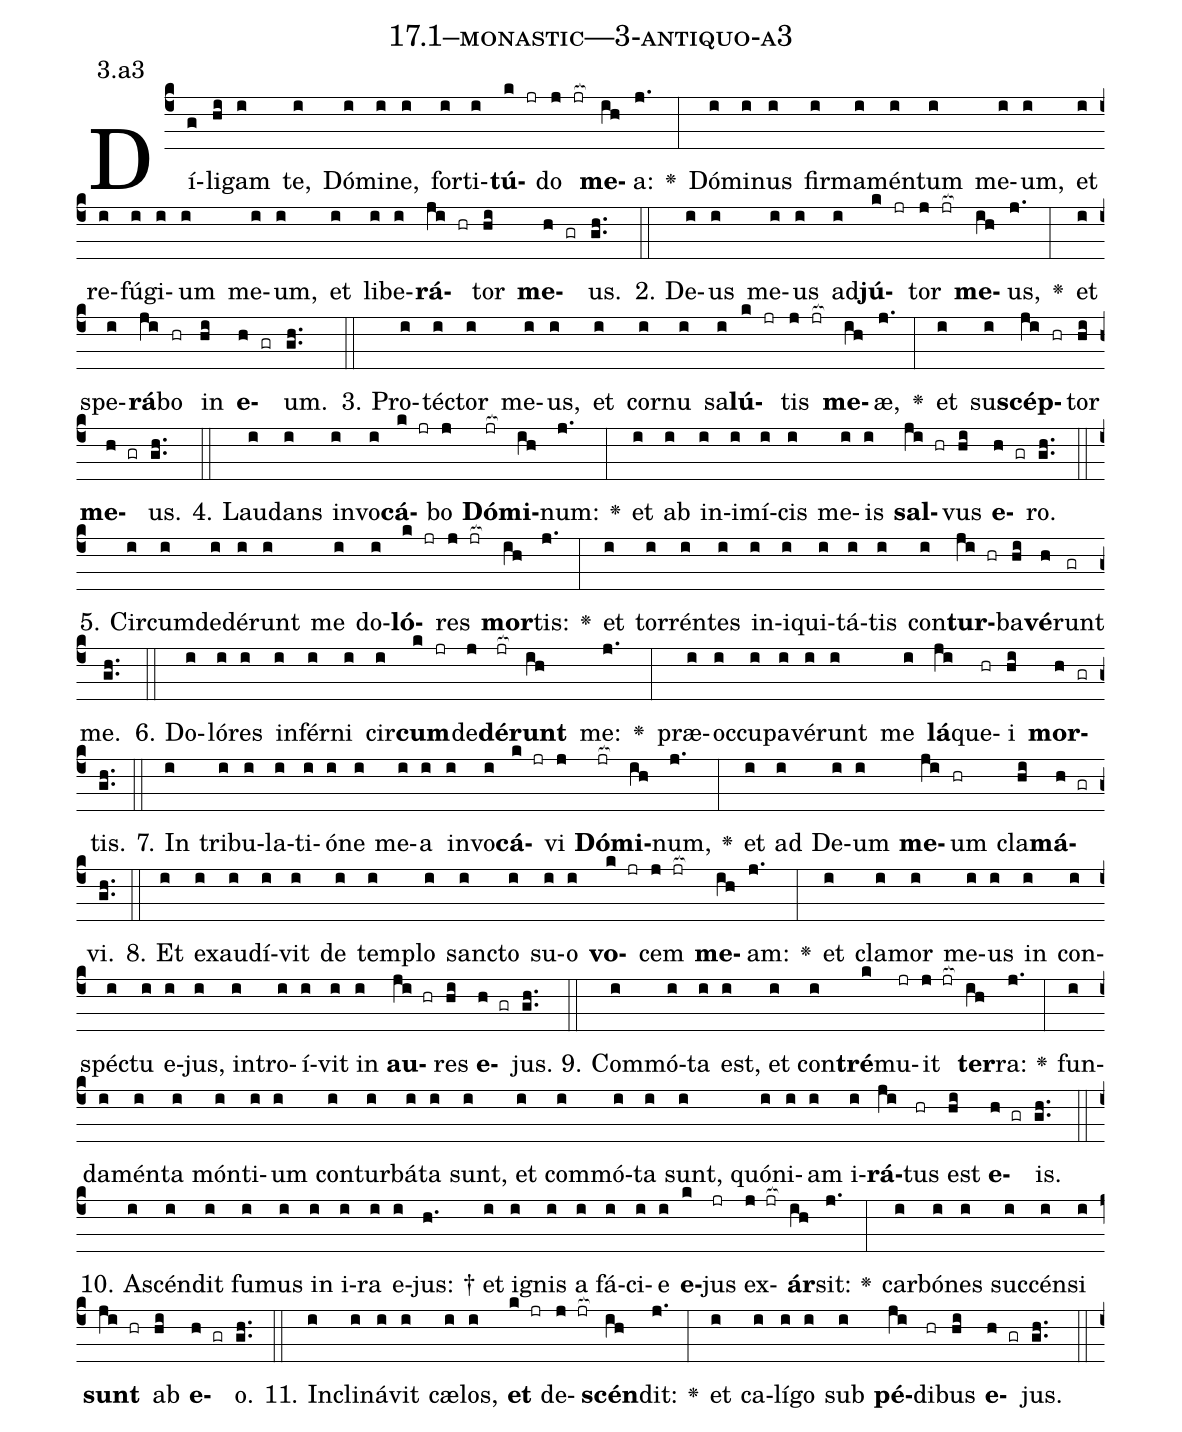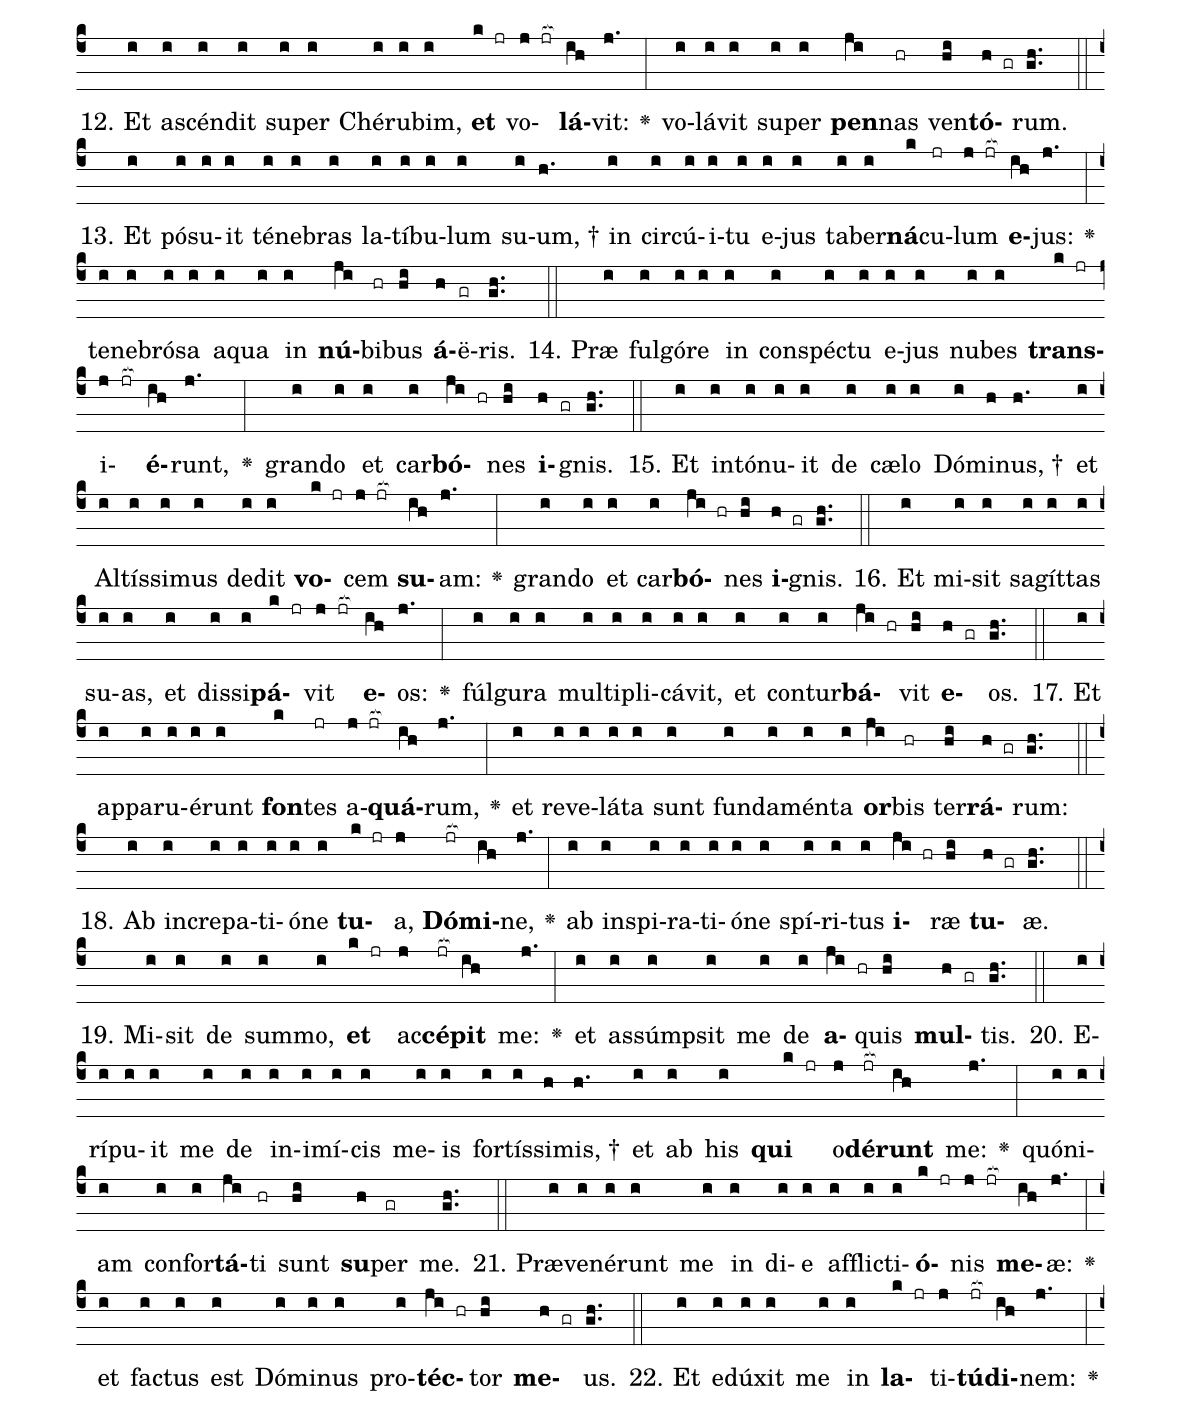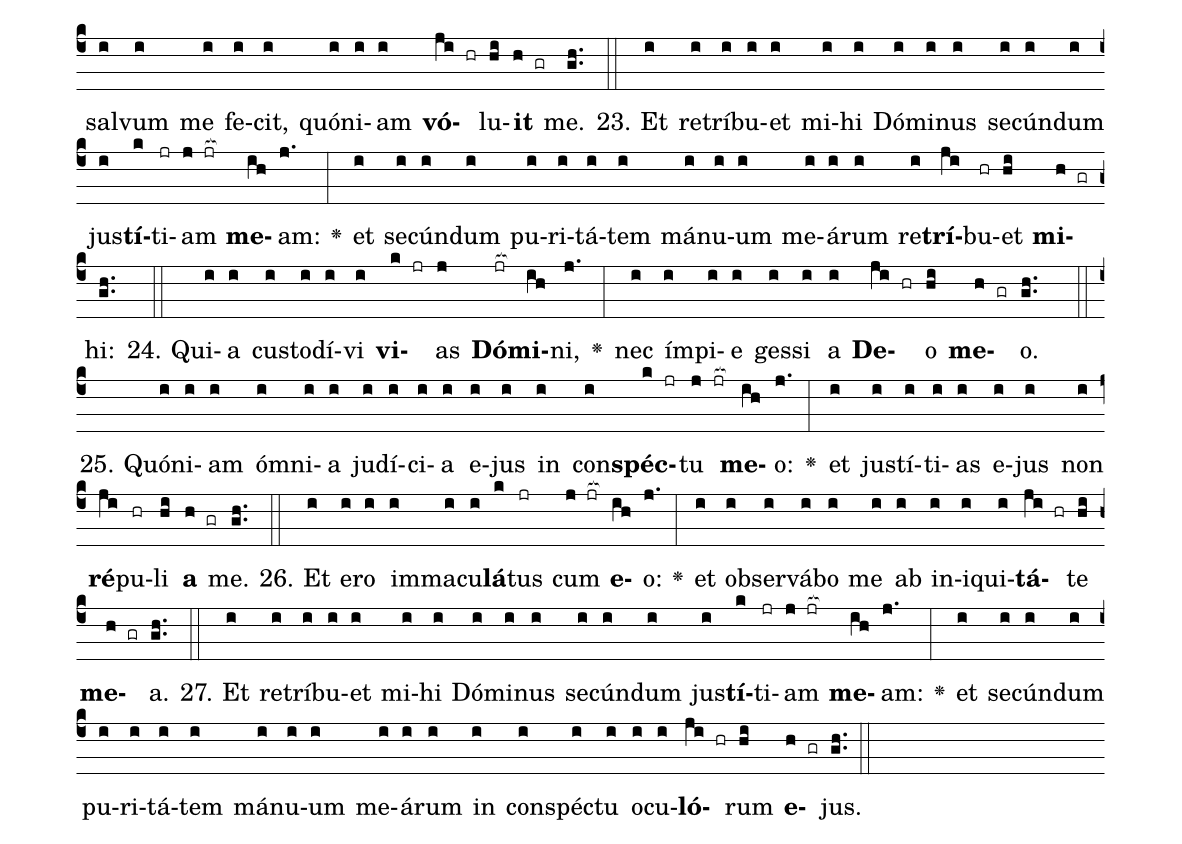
name: 17.1--monastic---3-antiquo-a3;
annotation: 3.a3;
%%
(c4)Dí(g)li(hi)gam(i) te,(i) Dó(i)mi(i)ne,(i) for(i)ti(i)<b>tú</b>(k jr)do(j jr[ocb:1{]) <b>me</b>(ih[ocb:0}])a:(j.) <v>\greheightstar</v>(:) Dó(i)mi(i)nus(i) fir(i)ma(i)mén(i)tum(i) me(i)um,(i) et(i) re(i)fú(i)gi(i)um(i) me(i)um,(i) et(i) li(i)be(i)<b>rá</b>(ji hr)tor(hi) <b>me</b>(h gr)us.(gh..) (::)
2. De(i)us(i) me(i)us(i) ad(i)<b>jú</b>(k jr)tor(j jr[ocb:1{]) <b>me</b>(ih[ocb:0}])us,(j.) <v>\greheightstar</v>(:) et(i) spe(i)<b>rá</b>(ji)bo(hr) in(hi) <b>e</b>(h gr)um.(gh..) (::)
3. Pro(i)téc(i)tor(i) me(i)us,(i) et(i) cor(i)nu(i) sa(i)<b>lú</b>(k jr)tis(j jr[ocb:1{]) <b>me</b>(ih[ocb:0}])æ,(j.) <v>\greheightstar</v>(:) et(i) su(i)<b>scép</b>(ji hr)tor(hi) <b>me</b>(h gr)us.(gh..) (::)
4. Lau(i)dans(i) in(i)vo(i)<b>cá</b>(k jr)bo(j) <b>Dó</b>(jr[ocb:1{])<b>mi</b>(ih[ocb:0}])num:(j.) <v>\greheightstar</v>(:) et(i) ab(i) in(i)i(i)mí(i)cis(i) me(i)is(i) <b>sal</b>(ji hr)vus(hi) <b>e</b>(h gr)ro.(gh..) (::)
5. Cir(i)cum(i)de(i)dé(i)runt(i) me(i) do(i)<b>ló</b>(k jr)res(j jr[ocb:1{]) <b>mor</b>(ih[ocb:0}])tis:(j.) <v>\greheightstar</v>(:) et(i) tor(i)rén(i)tes(i) in(i)i(i)qui(i)tá(i)tis(i) con(i)<b>tur</b>(ji hr)ba(hi)<b>vé</b>(h)runt(gr) me.(gh..) (::)
6. Do(i)ló(i)res(i) in(i)fér(i)ni(i) cir(i)<b>cum</b>(k jr)de(j)<b>dé</b>(jr[ocb:1{])<b>runt</b>(ih[ocb:0}]) me:(j.) <v>\greheightstar</v>(:) præ(i)oc(i)cu(i)pa(i)vé(i)runt(i) me(i) <b>lá</b>(ji)que(hr)i(hi) <b>mor</b>(h gr)tis.(gh..) (::)
7. In(i) tri(i)bu(i)la(i)ti(i)ó(i)ne(i) me(i)a(i) in(i)vo(i)<b>cá</b>(k jr)vi(j) <b>Dó</b>(jr[ocb:1{])<b>mi</b>(ih[ocb:0}])num,(j.) <v>\greheightstar</v>(:) et(i) ad(i) De(i)um(i) <b>me</b>(ji)um(hr) cla(hi)<b>má</b>(h gr)vi.(gh..) (::)
8. Et(i) ex(i)au(i)dí(i)vit(i) de(i) tem(i)plo(i) sanc(i)to(i) su(i)o(i) <b>vo</b>(k jr)cem(j jr[ocb:1{]) <b>me</b>(ih[ocb:0}])am:(j.) <v>\greheightstar</v>(:) et(i) cla(i)mor(i) me(i)us(i) in(i) con(i)spéc(i)tu(i) e(i)jus,(i) in(i)tro(i)í(i)vit(i) in(i) <b>au</b>(ji hr)res(hi) <b>e</b>(h gr)jus.(gh..) (::)
9. Com(i)mó(i)ta(i) est,(i) et(i) con(i)<b>tré</b>(k)mu(jr)it(j jr[ocb:1{]) <b>ter</b>(ih[ocb:0}])ra:(j.) <v>\greheightstar</v>(:) fun(i)da(i)mén(i)ta(i) món(i)ti(i)um(i) con(i)tur(i)bá(i)ta(i) sunt,(i) et(i) com(i)mó(i)ta(i) sunt,(i) quón(i)i(i)am(i) i(i)<b>rá</b>(ji)tus(hr) est(hi) <b>e</b>(h gr)is.(gh..) (::)
10. A(i)scén(i)dit(i) fu(i)mus(i) in(i) i(i)ra(i) e(i)jus: †(h.) et(i) i(i)gnis(i) a(i) fá(i)ci(i)e(i) <b>e</b>(k)jus(jr) ex(j jr[ocb:1{])<b>ár</b>(ih[ocb:0}])sit:(j.) <v>\greheightstar</v>(:) car(i)bó(i)nes(i) suc(i)cén(i)si(i) <b>sunt</b>(ji hr) ab(hi) <b>e</b>(h gr)o.(gh..) (::)
11. In(i)cli(i)ná(i)vit(i) cæ(i)los,(i) <b>et</b>(k jr) de(j jr[ocb:1{])<b>scén</b>(ih[ocb:0}])dit:(j.) <v>\greheightstar</v>(:) et(i) ca(i)lí(i)go(i) sub(i) <b>pé</b>(ji)di(hr)bus(hi) <b>e</b>(h gr)jus.(gh..) (::)
12. Et(i) a(i)scén(i)dit(i) su(i)per(i) Ché(i)ru(i)bim,(i) <b>et</b>(k jr) vo(j jr[ocb:1{])<b>lá</b>(ih[ocb:0}])vit:(j.) <v>\greheightstar</v>(:) vo(i)lá(i)vit(i) su(i)per(i) <b>pen</b>(ji)nas(hr) ven(hi)<b>tó</b>(h gr)rum.(gh..) (::)
13. Et(i) pó(i)su(i)it(i) té(i)ne(i)bras(i) la(i)tí(i)bu(i)lum(i) su(i)um, †(h.) in(i) cir(i)cú(i)i(i)tu(i) e(i)jus(i) ta(i)ber(i)<b>ná</b>(k)cu(jr)lum(j jr[ocb:1{]) <b>e</b>(ih[ocb:0}])jus:(j.) <v>\greheightstar</v>(:) te(i)ne(i)bró(i)sa(i) a(i)qua(i) in(i) <b>nú</b>(ji)bi(hr)bus(hi) <b>á</b>(h)ë(gr)ris.(gh..) (::)
14. Præ(i) ful(i)gó(i)re(i) in(i) con(i)spéc(i)tu(i) e(i)jus(i) nu(i)bes(i) <b>trans</b>(k jr)i(j jr[ocb:1{])<b>é</b>(ih[ocb:0}])runt,(j.) <v>\greheightstar</v>(:) gran(i)do(i) et(i) car(i)<b>bó</b>(ji hr)nes(hi) <b>i</b>(h gr)gnis.(gh..) (::)
15. Et(i) in(i)tó(i)nu(i)it(i) de(i) cæ(i)lo(i) Dó(i)mi(h)nus, †(h.) et(i) Al(i)tís(i)si(i)mus(i) de(i)dit(i) <b>vo</b>(k jr)cem(j jr[ocb:1{]) <b>su</b>(ih[ocb:0}])am:(j.) <v>\greheightstar</v>(:) gran(i)do(i) et(i) car(i)<b>bó</b>(ji hr)nes(hi) <b>i</b>(h gr)gnis.(gh..) (::)
16. Et(i) mi(i)sit(i) sa(i)gít(i)tas(i) su(i)as,(i) et(i) dis(i)si(i)<b>pá</b>(k jr)vit(j jr[ocb:1{]) <b>e</b>(ih[ocb:0}])os:(j.) <v>\greheightstar</v>(:) fúl(i)gu(i)ra(i) mul(i)ti(i)pli(i)cá(i)vit,(i) et(i) con(i)tur(i)<b>bá</b>(ji hr)vit(hi) <b>e</b>(h gr)os.(gh..) (::)
17. Et(i) ap(i)pa(i)ru(i)é(i)runt(i) <b>fon</b>(k)tes(jr) a(j jr[ocb:1{])<b>quá</b>(ih[ocb:0}])rum,(j.) <v>\greheightstar</v>(:) et(i) re(i)ve(i)lá(i)ta(i) sunt(i) fun(i)da(i)mén(i)ta(i) <b>or</b>(ji)bis(hr) ter(hi)<b>rá</b>(h gr)rum:(gh..) (::)
18. Ab(i) in(i)cre(i)pa(i)ti(i)ó(i)ne(i) <b>tu</b>(k jr)a,(j) <b>Dó</b>(jr[ocb:1{])<b>mi</b>(ih[ocb:0}])ne,(j.) <v>\greheightstar</v>(:) ab(i) in(i)spi(i)ra(i)ti(i)ó(i)ne(i) spí(i)ri(i)tus(i) <b>i</b>(ji hr)ræ(hi) <b>tu</b>(h gr)æ.(gh..) (::)
19. Mi(i)sit(i) de(i) sum(i)mo,(i) <b>et</b>(k jr) ac(j)<b>cé</b>(jr[ocb:1{])<b>pit</b>(ih[ocb:0}]) me:(j.) <v>\greheightstar</v>(:) et(i) as(i)súmp(i)sit(i) me(i) de(i) <b>a</b>(ji hr)quis(hi) <b>mul</b>(h gr)tis.(gh..) (::)
20. E(i)rí(i)pu(i)it(i) me(i) de(i) in(i)i(i)mí(i)cis(i) me(i)is(i) for(i)tís(i)si(h)mis, †(h.) et(i) ab(i) his(i) <b>qui</b>(k jr) o(j)<b>dé</b>(jr[ocb:1{])<b>runt</b>(ih[ocb:0}]) me:(j.) <v>\greheightstar</v>(:) quón(i)i(i)am(i) con(i)for(i)<b>tá</b>(ji)ti(hr) sunt(hi) <b>su</b>(h)per(gr) me.(gh..) (::)
21. Præ(i)ve(i)né(i)runt(i) me(i) in(i) di(i)e(i) af(i)flic(i)ti(i)<b>ó</b>(k jr)nis(j jr[ocb:1{]) <b>me</b>(ih[ocb:0}])æ:(j.) <v>\greheightstar</v>(:) et(i) fac(i)tus(i) est(i) Dó(i)mi(i)nus(i) pro(i)<b>téc</b>(ji hr)tor(hi) <b>me</b>(h gr)us.(gh..) (::)
22. Et(i) e(i)dú(i)xit(i) me(i) in(i) <b>la</b>(k jr)ti(j)<b>tú</b>(jr[ocb:1{])<b>di</b>(ih[ocb:0}])nem:(j.) <v>\greheightstar</v>(:) sal(i)vum(i) me(i) fe(i)cit,(i) quón(i)i(i)am(i) <b>vó</b>(ji hr)lu(hi)<b>it</b>(h gr) me.(gh..) (::)
23. Et(i) re(i)trí(i)bu(i)et(i) mi(i)hi(i) Dó(i)mi(i)nus(i) se(i)cún(i)dum(i) jus(i)<b>tí</b>(k)ti(jr)am(j jr[ocb:1{]) <b>me</b>(ih[ocb:0}])am:(j.) <v>\greheightstar</v>(:) et(i) se(i)cún(i)dum(i) pu(i)ri(i)tá(i)tem(i) má(i)nu(i)um(i) me(i)á(i)rum(i) re(i)<b>trí</b>(ji)bu(hr)et(hi) <b>mi</b>(h gr)hi:(gh..) (::)
24. Qui(i)a(i) cus(i)to(i)dí(i)vi(i) <b>vi</b>(k jr)as(j) <b>Dó</b>(jr[ocb:1{])<b>mi</b>(ih[ocb:0}])ni,(j.) <v>\greheightstar</v>(:) nec(i) ím(i)pi(i)e(i) ges(i)si(i) a(i) <b>De</b>(ji hr)o(hi) <b>me</b>(h gr)o.(gh..) (::)
25. Quón(i)i(i)am(i) óm(i)ni(i)a(i) ju(i)dí(i)ci(i)a(i) e(i)jus(i) in(i) con(i)<b>spéc</b>(k jr)tu(j jr[ocb:1{]) <b>me</b>(ih[ocb:0}])o:(j.) <v>\greheightstar</v>(:) et(i) jus(i)tí(i)ti(i)as(i) e(i)jus(i) non(i) <b>ré</b>(ji)pu(hr)li(hi) <b>a</b>(h gr) me.(gh..) (::)
26. Et(i) e(i)ro(i) im(i)ma(i)cu(i)<b>lá</b>(k)tus(jr) cum(j jr[ocb:1{]) <b>e</b>(ih[ocb:0}])o:(j.) <v>\greheightstar</v>(:) et(i) ob(i)ser(i)vá(i)bo(i) me(i) ab(i) in(i)i(i)qui(i)<b>tá</b>(ji hr)te(hi) <b>me</b>(h gr)a.(gh..) (::)
27. Et(i) re(i)trí(i)bu(i)et(i) mi(i)hi(i) Dó(i)mi(i)nus(i) se(i)cún(i)dum(i) jus(i)<b>tí</b>(k)ti(jr)am(j jr[ocb:1{]) <b>me</b>(ih[ocb:0}])am:(j.) <v>\greheightstar</v>(:) et(i) se(i)cún(i)dum(i) pu(i)ri(i)tá(i)tem(i) má(i)nu(i)um(i) me(i)á(i)rum(i) in(i) con(i)spéc(i)tu(i) o(i)cu(i)<b>ló</b>(ji hr)rum(hi) <b>e</b>(h gr)jus.(gh..) (::)
